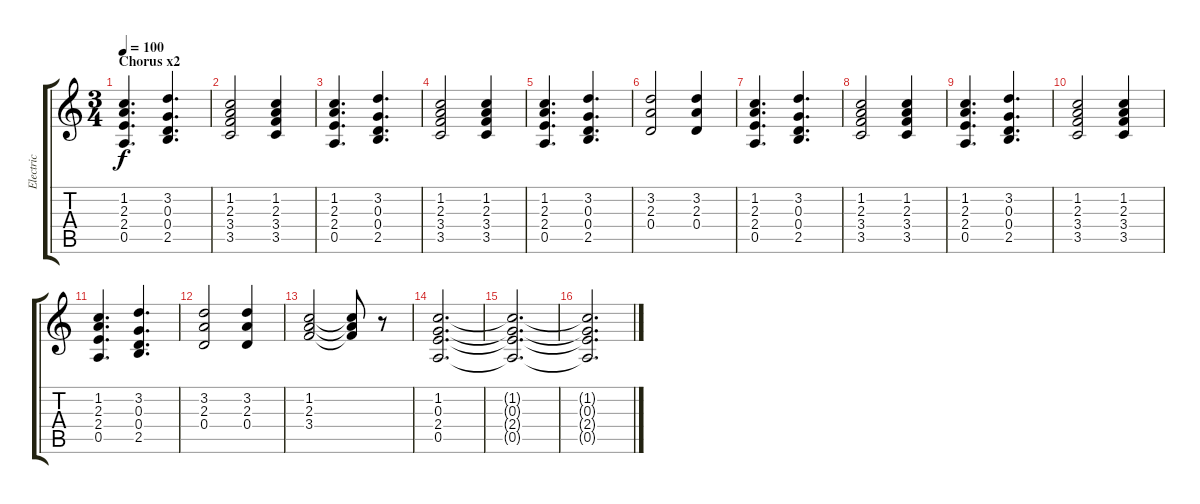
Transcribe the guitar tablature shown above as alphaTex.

\track ("Electric" "Electric") {instrument overdrivenguitar}
\staff {score tabs}
\tuning (E4 B3 G3 D3 A2 E2) {hide}
\ts (3 4)
\section ("" "Chorus x2")
\tempo 100
\clef g2
\ks c
(1.2 2.3 2.4 0.5).4{d dy f} (3.2 0.3 0.4 2.5).4{d} |
(1.2 2.3 3.4 3.5).2 (1.2 2.3 3.4 3.5).4 |
(1.2 2.3 2.4 0.5).4{d} (3.2 0.3 0.4 2.5).4{d} |
(1.2 2.3 3.4 3.5).2 (1.2 2.3 3.4 3.5).4 |
(1.2 2.3 2.4 0.5).4{d} (3.2 0.3 0.4 2.5).4{d} |
(3.2 2.3 0.4).2 (3.2 2.3 0.4).4 |
(1.2 2.3 2.4 0.5).4{d} (3.2 0.3 0.4 2.5).4{d} |
(1.2 2.3 3.4 3.5).2 (1.2 2.3 3.4 3.5).4 |
(1.2 2.3 2.4 0.5).4{d} (3.2 0.3 0.4 2.5).4{d} |
(1.2 2.3 3.4 3.5).2 (1.2 2.3 3.4 3.5).4 |
(1.2 2.3 2.4 0.5).4{d} (3.2 0.3 0.4 2.5).4{d} |
(3.2 2.3 0.4).2 (3.2 2.3 0.4).4 |
(1.2 2.3 3.4).2 (1.2{t} 2.3{t} 3.4{t}).8 r.8 |
(1.2 0.3 2.4 0.5).2{d} |
(1.2{t} 0.3{t} 2.4{t} 0.5{t}).2{d} |
(1.2{t} 0.3{t} 2.4{t} 0.5{t}).2{d}
